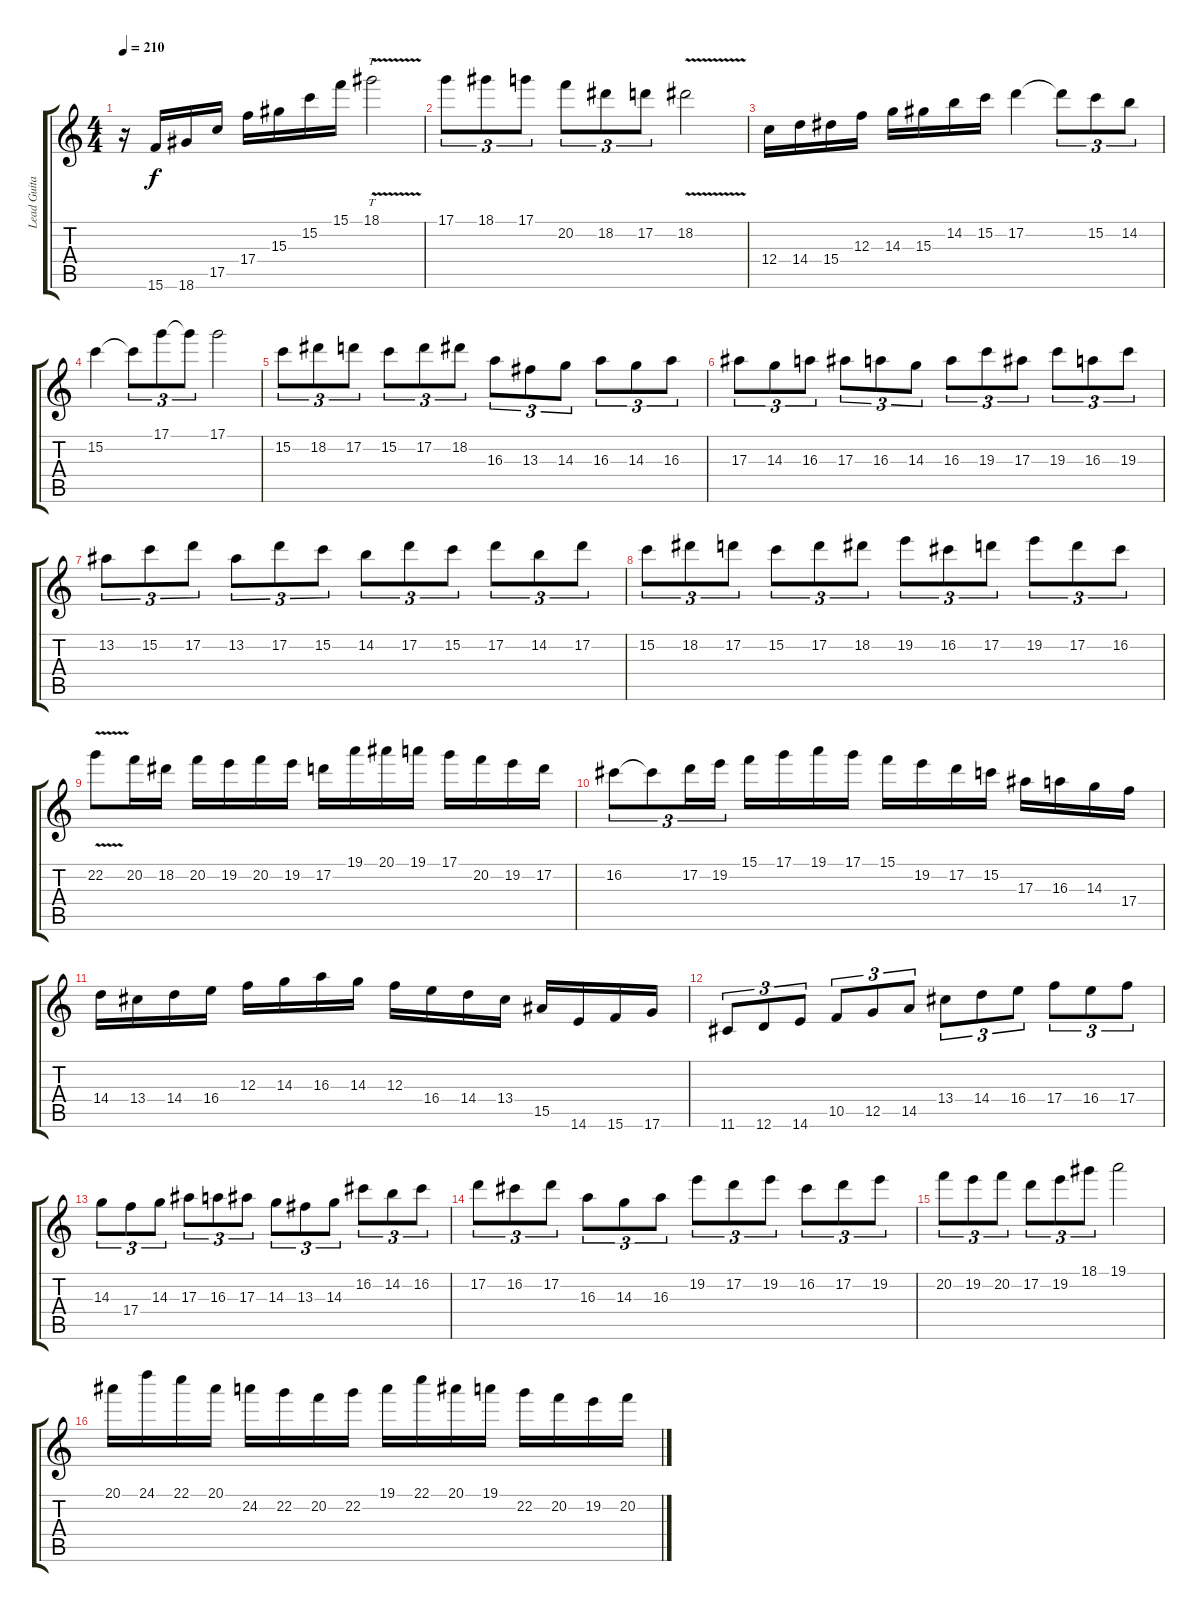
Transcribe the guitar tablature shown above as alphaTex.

\track ("Lead Guitar" "Lead Guita") {instrument overdrivenguitar}
\staff {score tabs}
\tuning (D4 A3 F3 C3 G2 D2) {hide}
\ts (4 4)
\tempo 210
\clef g2
\ks c
r.16{dy f} 15.6.16 18.6.16 17.5.16 17.4.16 15.3.16 15.2.16 15.1.16 18.1{v}.2{tt} |
17.1.8{tu (3 2)} 18.1.8{tu (3 2)} 17.1.8{tu (3 2)} 20.2.8{tu (3 2)} 18.2.8{tu (3 2)} 17.2.8{tu (3 2)} 18.2{v}.2 |
12.4.16 14.4.16 15.4.16 12.3.16 14.3.16 15.3.16 14.2.16 15.2.16 17.2.4 17.2{t}.8{tu (3 2)} 15.2.8{tu (3 2)} 14.2.8{tu (3 2)} |
15.2.4 15.2{t}.8{tu (3 2)} 17.1.8{tu (3 2)} 17.1{t}.8{tu (3 2)} 17.1.2 |
15.2.8{tu (3 2)} 18.2.8{tu (3 2)} 17.2.8{tu (3 2)} 15.2.8{tu (3 2)} 17.2.8{tu (3 2)} 18.2.8{tu (3 2)} 16.3.8{tu (3 2)} 13.3.8{tu (3 2)} 14.3.8{tu (3 2)} 16.3.8{tu (3 2)} 14.3.8{tu (3 2)} 16.3.8{tu (3 2)} |
17.3.8{tu (3 2)} 14.3.8{tu (3 2)} 16.3.8{tu (3 2)} 17.3.8{tu (3 2)} 16.3.8{tu (3 2)} 14.3.8{tu (3 2)} 16.3.8{tu (3 2)} 19.3.8{tu (3 2)} 17.3.8{tu (3 2)} 19.3.8{tu (3 2)} 16.3.8{tu (3 2)} 19.3.8{tu (3 2)} |
13.2.8{tu (3 2)} 15.2.8{tu (3 2)} 17.2.8{tu (3 2)} 13.2.8{tu (3 2)} 17.2.8{tu (3 2)} 15.2.8{tu (3 2)} 14.2.8{tu (3 2)} 17.2.8{tu (3 2)} 15.2.8{tu (3 2)} 17.2.8{tu (3 2)} 14.2.8{tu (3 2)} 17.2.8{tu (3 2)} |
15.2.8{tu (3 2)} 18.2.8{tu (3 2)} 17.2.8{tu (3 2)} 15.2.8{tu (3 2)} 17.2.8{tu (3 2)} 18.2.8{tu (3 2)} 19.2.8{tu (3 2)} 16.2.8{tu (3 2)} 17.2.8{tu (3 2)} 19.2.8{tu (3 2)} 17.2.8{tu (3 2)} 16.2.8{tu (3 2)} |
22.2{v}.8 20.2.16 18.2.16 20.2.16 19.2.16 20.2.16 19.2.16 17.2.16 19.1.16 20.1.16 19.1.16 17.1.16 20.2.16 19.2.16 17.2.16 |
16.2.8{tu (3 2)} 16.2{t}.8{tu (3 2)} 17.2.16{tu (3 2)} 19.2.16{tu (3 2)} 15.1.16 17.1.16 19.1.16 17.1.16 15.1.16 19.2.16 17.2.16 15.2.16 17.3.16 16.3.16 14.3.16 17.4.16 |
14.4.16 13.4.16 14.4.16 16.4.16 12.3.16 14.3.16 16.3.16 14.3.16 12.3.16 16.4.16 14.4.16 13.4.16 15.5.16 14.6.16 15.6.16 17.6.16 |
11.6.8{tu (3 2)} 12.6.8{tu (3 2)} 14.6.8{tu (3 2)} 10.5.8{tu (3 2)} 12.5.8{tu (3 2)} 14.5.8{tu (3 2)} 13.4.8{tu (3 2)} 14.4.8{tu (3 2)} 16.4.8{tu (3 2)} 17.4.8{tu (3 2)} 16.4.8{tu (3 2)} 17.4.8{tu (3 2)} |
14.3.8{tu (3 2)} 17.4.8{tu (3 2)} 14.3.8{tu (3 2)} 17.3.8{tu (3 2)} 16.3.8{tu (3 2)} 17.3.8{tu (3 2)} 14.3.8{tu (3 2)} 13.3.8{tu (3 2)} 14.3.8{tu (3 2)} 16.2.8{tu (3 2)} 14.2.8{tu (3 2)} 16.2.8{tu (3 2)} |
17.2.8{tu (3 2)} 16.2.8{tu (3 2)} 17.2.8{tu (3 2)} 16.3.8{tu (3 2)} 14.3.8{tu (3 2)} 16.3.8{tu (3 2)} 19.2.8{tu (3 2)} 17.2.8{tu (3 2)} 19.2.8{tu (3 2)} 16.2.8{tu (3 2)} 17.2.8{tu (3 2)} 19.2.8{tu (3 2)} |
20.2.8{tu (3 2)} 19.2.8{tu (3 2)} 20.2.8{tu (3 2)} 17.2.8{tu (3 2)} 19.2.8{tu (3 2)} 18.1.8{tu (3 2)} 19.1.2 |
20.1.16 24.1.16 22.1.16 20.1.16 24.2.16 22.2.16 20.2.16 22.2.16 19.1.16 22.1.16 20.1.16 19.1.16 22.2.16 20.2.16 19.2.16 20.2.16
